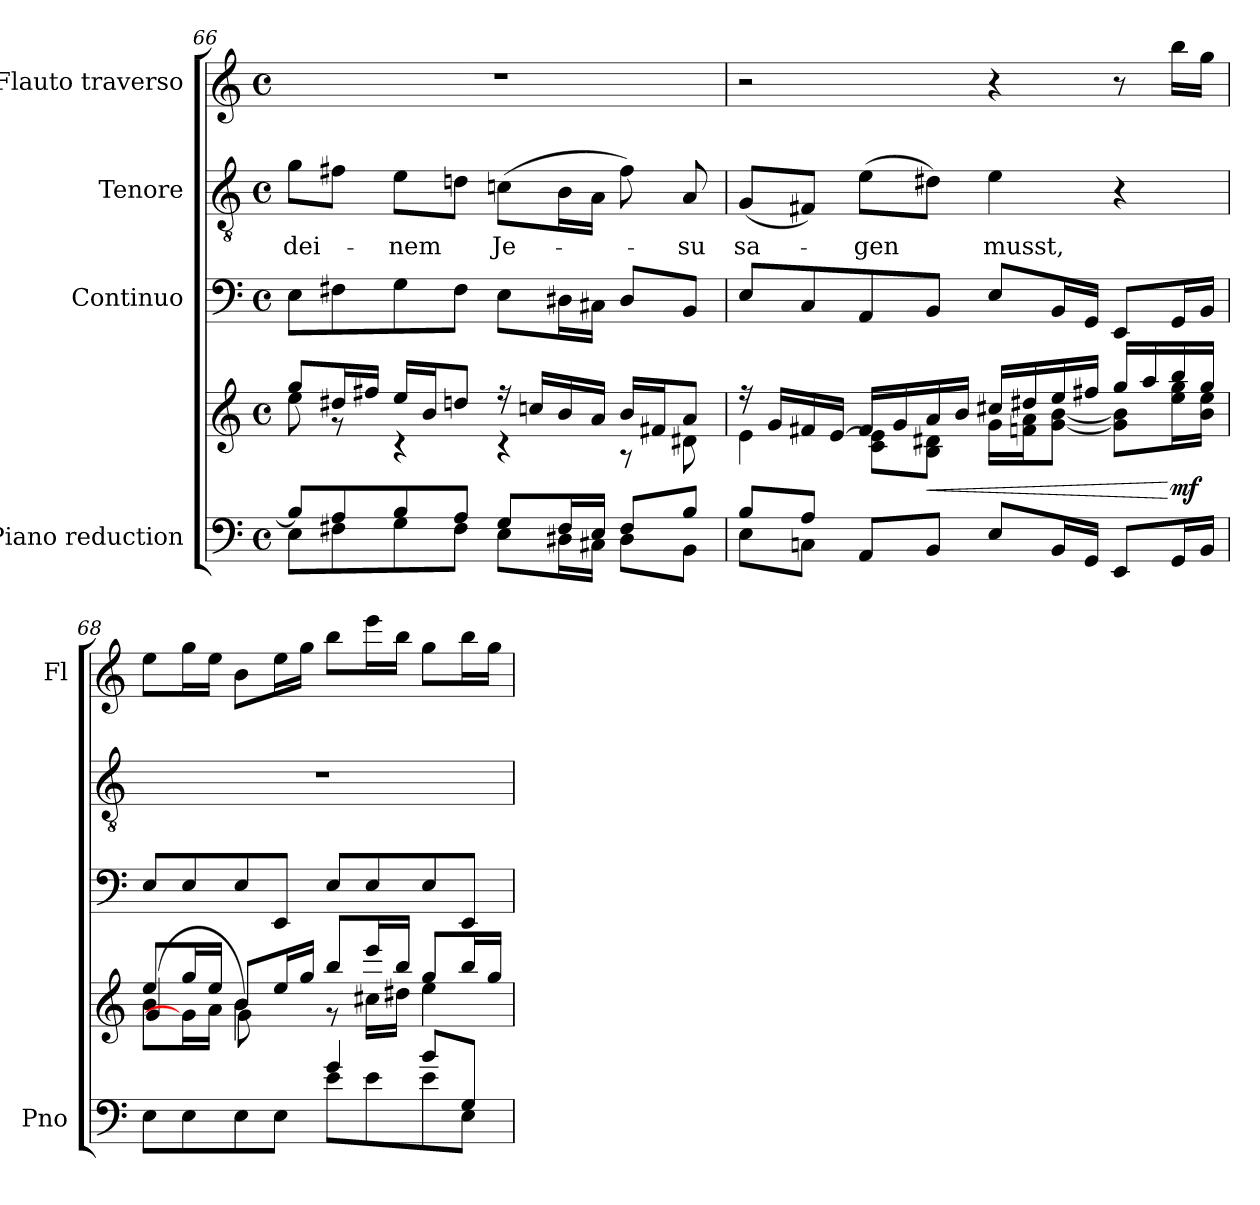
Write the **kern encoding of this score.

**kern	**kern	**dynam	**kern	**kern	**text	**kern
*part4	*part4	*part4	*part3	*part2	*part2	*part1
*staff5	*staff4	*staff4/5	*staff3	*staff2	*staff2	*staff1
*I"Piano reduction	*	*	*I"Continuo	*I"Tenore	*	*I"Flauto traverso
*I'Pno	*	*	*	*	*	*I'Fl
*clefF4	*clefG2	*	*clefF4	*clefGv2	*	*clefG2
*k[]	*k[]	*	*k[]	*k[]	*	*k[]
*M4/4	*M4/4	*	*M4/4	*M4/4	*	*M4/4
*met(c)	*met(c)	*	*met(c)	*met(c)	*	*met(c)
=66	=66	=66	=66	=66	=66	=66
*^	*^	*	*	*	*	*
!	!	!	!	!	!	!	!LO:LY:b	!
8B/L]	8E\L	8gg/L	8ee\	.	8E\L	8g\L	dei-	1r
8A/	8F#X\	16dd#X/L	8r	.	8F#X\	8f#X\J	.	.
.	.	16ff#X/JJ	.	.	.	.	.	.
!	!	!	!	!	!	!	!LO:LY:b	!
8B/	8G\	16ee/LL	4r	.	8G\	8e\L	-nem	.
.	.	16b/J	.	.	.	.	.	.
8A/J	8F#\J	8ddn/J	.	.	8F#\J	8dn\J	.	.
!	!	!	!	!	!	!	!LO:LY:b	!
8G/L	8E\L	16r	4r	.	8E\L	(>8cn\L	Je-	.
.	.	16ccn/LL	.	.	.	.	.	.
16F#/L	16D#X\L	16b/	.	.	16D#X\L	16B\L	.	.
16E/JJ	16C#X\JJ	16a/JJ	.	.	16C#X\JJ	16A\JJ	.	.
8F#/L	8D#\L	16b/LL	8r	.	8D#/L	8f#\)	.	.
.	.	16f#X/J	.	.	.	.	.	.
!	!	!	!	!	!	!	!LO:LY:b	!
8B/J	8BB\J	8a/J	8d#X\	.	8BB/J	8A/	-su	.
!!LO:LB:g=z
=67	=67	=67	=67	=67	=67	=67	=67	=67
!	!	!	!	!	!	!	!LO:LY:b	!
8B/L	8E\L	16r	4e\	.	8E/L	(<8G/L	sa-	2r
.	.	16g/LL	.	.	.	.	.	.
8A/J	8Cn\J	16f#X/	.	.	8C/	8F#X/J)	.	.
.	.	[16e/JJ	.	.	.	.	.	.
!	!	!	!	!	!	!	!LO:LY:b	!
8AA/L	4ryy	16f#/LL	8c\ 8e\]L	.	8AA/	(>8e\L	-gen	.
.	.	16g/	.	.	.	.	.	.
!	!	!	!	!LO:HP:b	!	!	!	!
8BB/J	.	16a/	8B\ 8d#X\J	<	8BB/J	8d#X\J)	.	.
.	.	16b/JJ	.	.	.	.	.	.
!	!	!	!	!	!	!	!LO:LY:b	!
8E/L	2ryy	16cc#X/LL	16g\LL	.	8E/L	4e\	musst,	4r
.	.	16dd#X/	16fn\ 16a\J	.	.	.	.	.
16BB/L	.	16ee/	[8g\ [8b\J	.	16BB/L	.	.	.
16GG/JJ	.	16ff#X/JJ	.	.	16GG/JJ	.	.	.
8EE/L	.	16gg/LL	8g\] 8b\]L	.	8EE/L	4r	.	8r
.	.	16aa/	.	.	.	.	.	.
!	!	!	!	!LO:DY:n=1:b	!	!	!	!
16GG/L	.	16bb/	16ee\ 16gg\L	[ mf	16GG/L	.	.	16bb\LL
16BB/JJ	.	16gg/JJ	16b\ 16ee\JJ	.	16BB/JJ	.	.	16gg\JJ
=68	=68	=68	=68	=68	=68	=68	=68	=68
*	*	*	*^	*	*	*	*	*
4.ryy	8E\L	8ee/L	8b\L	(>[4g/yy 4g/	.	8E/L	1r	.	8ee\L
.	8E\	16gg/L	16g\L]	.	.	8E/	.	.	16gg\L
.	.	16ee/JJ	16a\JJ	.	.	.	.	.	16ee\JJ
.	8E\	8b/L	4b\	8g\L)	.	8E/	.	.	8b\L
8G/J	8E\J	16ee/L	.	2ryy	.	8EE/J	.	.	16ee\L
.	.	16gg/JJ	.	.	.	.	.	.	16gg\JJ
4g/	8e\L	8bb/L	8r	.	.	8E/L	.	.	8bb\L
.	8e\	16eee/L	16cc#X\LL	.	.	8E/	.	.	16eee\L
.	.	16bb/JJ	16dd#X\JJ	.	.	.	.	.	16bb\JJ
8b/L	8e\	8gg/L	4ee\	.	.	8E/	.	.	8gg\L
8G/J	8E\J	16bb/L	.	8ryy	.	8EE/J	.	.	16bb\L
.	.	16gg/JJ	.	.	.	.	.	.	16gg\JJ
*v	*v	*	*	*	*	*	*	*	*
*	*v	*v	*v	*	*	*	*	*
=	=	=	=	=	=	=
*-	*-	*-	*-	*-	*-	*-
